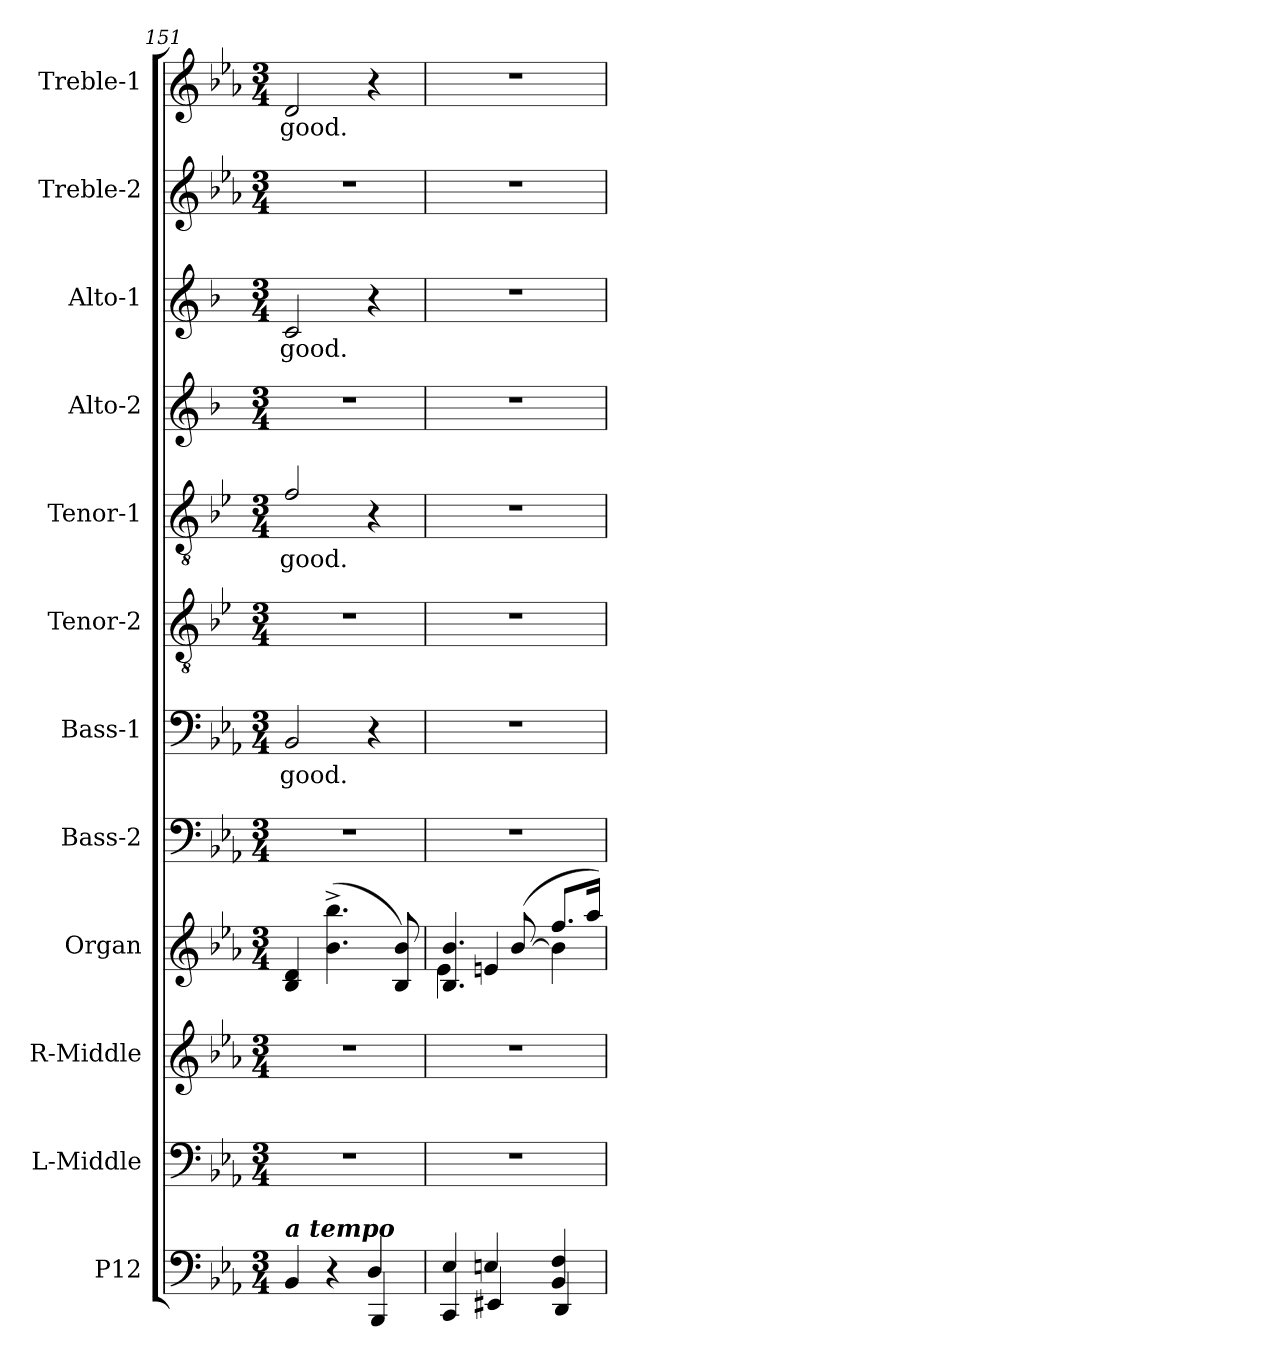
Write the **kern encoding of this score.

**kern	**kern	**kern	**kern	**kern	**kern	**text	**kern	**kern	**text	**kern	**kern	**text	**kern	**kern	**text
*part12	*part11	*part10	*part9	*part8	*part7	*part7	*part6	*part5	*part5	*part4	*part3	*part3	*part2	*part1	*part1
*staff12	*staff11	*staff10	*staff9	*staff8	*staff7	*staff7	*staff6	*staff5	*staff5	*staff4	*staff3	*staff3	*staff2	*staff1	*staff1
*I"P12	*I"L-Middle	*I"R-Middle	*I"Organ	*I"Bass-2	*I"Bass-1	*	*I"Tenor-2	*I"Tenor-1	*	*I"Alto-2	*I"Alto-1	*	*I"Treble-2	*I"Treble-1	*
*	*I'L-M	*	*	*I'B2:	*I'B:	*	*I'T2:	*I'T:	*	*I'A2:	*I'A:	*	*	*	*
*clefF4	*clefF4	*clefG2	*clefG2	*clefF4	*clefF4	*	*clefGv2	*clefGv2	*	*clefG2	*clefG2	*	*clefG2	*clefG2	*
*	*	*	*	*	*	*	*ITrd4c7	*ITrd4c7	*	*ITrd1c2	*ITrd1c2	*	*ITrd-7c-12	*ITrd-7c-12	*
*k[b-e-a-]	*k[b-e-a-]	*k[b-e-a-]	*k[b-e-a-]	*k[b-e-a-]	*k[b-e-a-]	*	*k[b-e-a-]	*k[b-e-a-]	*	*k[b-e-a-]	*k[b-e-a-]	*	*k[b-e-a-]	*k[b-e-a-]	*
*E-:	*E-:	*E-:	*E-:	*E-:	*E-:	*	*E-:	*E-:	*	*E-:	*E-:	*	*E-:	*E-:	*
*M3/4	*M3/4	*M3/4	*M3/4	*M3/4	*M3/4	*	*M3/4	*M3/4	*	*M3/4	*M3/4	*	*M3/4	*M3/4	*
=151	=151	=151	=151	=151	=151	=151	=151	=151	=151	=151	=151	=151	=151	=151	=151
*^	*	*	*	*	*	*	*	*	*	*	*	*	*	*	*
!	!	!LO:N:vis=1	!LO:N:vis=1	!	!LO:N:vis=1	!	!	!	!	!	!	!	!	!	!	!
!	!	!	!	!	!	!	!LO:LY:b:color=#000000	!LO:N:vis=1	!	!	!	!	!	!	!	!
!	!	!	!	!	!	!	!	!	!	!LO:LY:b:color=#000000	!LO:N:vis=1	!	!	!	!	!
!	!	!	!	!	!	!	!	!	!	!	!	!	!LO:LY:b:color=#000000	!LO:N:vis=1	!	!
!LO:TX:a:Bi:t=a  tempo	!	!	!	!	!	!	!	!	!	!	!	!	!	!	!	!
!	!	!	!	!	!	!	!	!	!	!	!	!	!	!	!	!LO:LY:b:color=#000000
4BB-i/	2ryy	2.r	2.r	4B-i/ 4di	2.r	2BB-i/	good.	2.r	2B-i/	good.	2.r	2B-i/	good.	2.r	2ddi/	good.
4r	.	.	.	(4.b-i\^ 4.bb-i^	.	.	.	.	.	.	.	.	.	.	.	.
4Di/	4BBB-i/	.	.	.	.	4r	.	.	4r	.	.	4r	.	.	4r	.
.	.	.	.	8B-i/ 8b-i)	.	.	.	.	.	.	.	.	.	.	.	.
=152	=152	=152	=152	=152	=152	=152	=152	=152	=152	=152	=152	=152	=152	=152	=152	=152
!	!	!LO:N:vis=1	!LO:N:vis=1	!	!LO:N:vis=1	!LO:N:vis=1	!	!LO:N:vis=1	!LO:N:vis=1	!	!LO:N:vis=1	!LO:N:vis=1	!	!LO:N:vis=1	!LO:N:vis=1	!
*	*	*	*	*^	*	*	*	*	*	*	*	*	*	*	*	*
4E-i/	4CCi/	2.r	2.r	4.B-i/ 4.b-i	4e-i\	2.r	2.r	.	2.r	2.r	.	2.r	2.r	.	2.r	2.r	.
4Eni/	4EE#Xi/	.	.	.	4eni/	.	.	.	.	.	.	.	.	.	.	.	.
.	.	.	.	([8b-i/	.	.	.	.	.	.	.	.	.	.	.	.	.
4BB-i/ 4Fi	4DDi/	.	.	8.ffi/L	4b-i\]	.	.	.	.	.	.	.	.	.	.	.	.
.	.	.	.	16aa-i/Jk)	.	.	.	.	.	.	.	.	.	.	.	.	.
*v	*v	*	*	*v	*v	*	*	*	*	*	*	*	*	*	*	*	*
=	=	=	=	=	=	=	=	=	=	=	=	=	=	=	=
*-	*-	*-	*-	*-	*-	*-	*-	*-	*-	*-	*-	*-	*-	*-	*-
